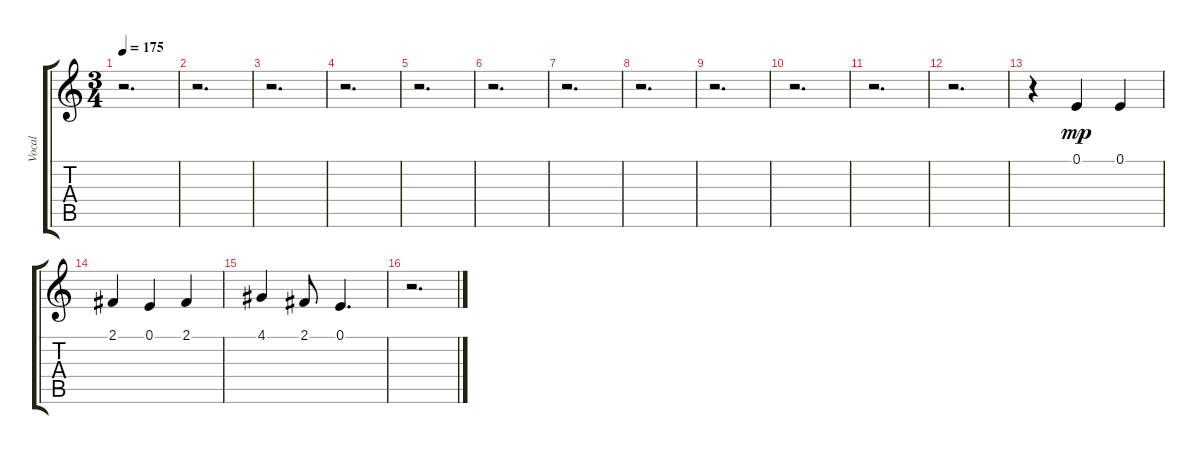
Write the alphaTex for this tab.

\track ("Vocal" "Vocal") {instrument fx8scifi}
\staff {score tabs}
\tuning (E4 B3 G3 D3 A2 E2) {hide}
\ts (3 4)
\tempo 175
\clef g2
\ks c
r.2{d dy mp} |
r.2{d} |
r.2{d} |
r.2{d} |
r.2{d} |
r.2{d} |
r.2{d} |
r.2{d} |
r.2{d} |
r.2{d} |
r.2{d} |
r.2{d} |
r.4 0.1.4 0.1.4 |
2.1.4 0.1.4 2.1.4 |
4.1.4 2.1.8 0.1.4{d} |
r.2{d}
